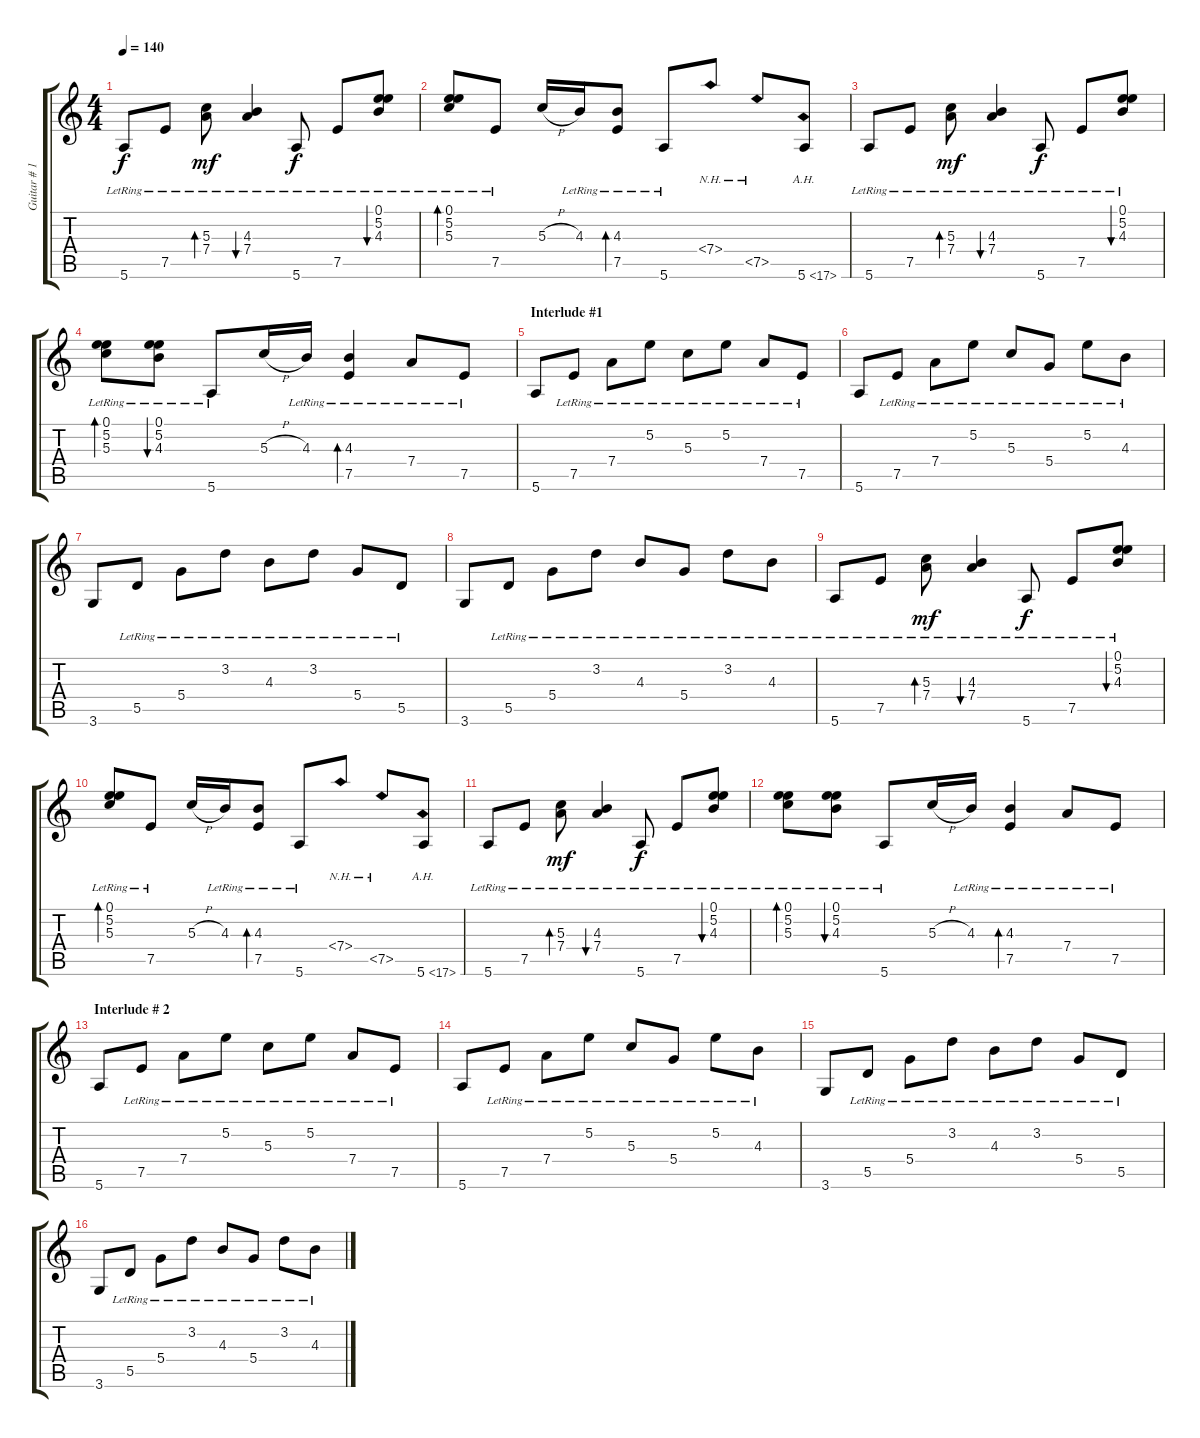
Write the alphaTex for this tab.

\track ("Guitar # 1 - Acoustic" "Guitar # 1") {instrument acousticguitarsteel}
\staff {score tabs}
\tuning (E4 B3 G3 D3 A2 E2) {hide}
\ts (4 4)
\tempo 140
\clef g2
\ks c
5.6{lr}.8{dy f} 7.5{lr}.8 (5.3{lr} 7.4{lr}).8{bd 60 dy mf} (4.3{lr} 7.4{lr}).4{bu 60} 5.6{lr}.8{dy f} 7.5{lr}.8 (0.1{lr} 5.2{lr} 4.3{lr}).8{bu 60} |
(0.1{lr} 5.2{lr} 5.3{lr}).8{bd 60} 7.5{lr}.8 5.3{h}.16 4.3{lr}.16 (4.3{lr} 7.5{lr}).8{bd 60} 5.6{lr}.8 7.4{nh}.8 7.5{nh}.8 5.6{ah 12}.8 |
5.6{lr}.8 7.5{lr}.8 (5.3{lr} 7.4{lr}).8{bd 60 dy mf} (4.3{lr} 7.4{lr}).4{bu 60} 5.6{lr}.8{dy f} 7.5{lr}.8 (0.1{lr} 5.2{lr} 4.3{lr}).8{bu 60} |
(0.1{lr} 5.2{lr} 5.3{lr}).8{bd 60} (0.1{lr} 5.2{lr} 4.3{lr}).8{bu 60} 5.6{lr}.8 5.3{h}.16 4.3{lr}.16 (4.3{lr} 7.5{lr}).4{bd 60} 7.4{lr}.8 7.5{lr}.8 |
\section ("" "Interlude #1")
5.6.8 7.5{lr}.8 7.4{lr}.8 5.2{lr}.8 5.3{lr}.8 5.2{lr}.8 7.4{lr}.8 7.5{lr}.8 |
5.6.8 7.5{lr}.8 7.4{lr}.8 5.2{lr}.8 5.3{lr}.8 5.4{lr}.8 5.2{lr}.8 4.3{lr}.8 |
3.6.8 5.5{lr}.8 5.4{lr}.8 3.2{lr}.8 4.3{lr}.8 3.2{lr}.8 5.4{lr}.8 5.5{lr}.8 |
3.6.8 5.5{lr}.8 5.4{lr}.8 3.2{lr}.8 4.3{lr}.8 5.4{lr}.8 3.2{lr}.8 4.3{lr}.8 |
5.6{lr}.8 7.5{lr}.8 (5.3{lr} 7.4{lr}).8{bd 60 dy mf} (4.3{lr} 7.4{lr}).4{bu 60} 5.6{lr}.8{dy f} 7.5{lr}.8 (0.1{lr} 5.2{lr} 4.3{lr}).8{bu 60} |
(0.1{lr} 5.2{lr} 5.3{lr}).8{bd 60} 7.5{lr}.8 5.3{h}.16 4.3{lr}.16 (4.3{lr} 7.5{lr}).8{bd 60} 5.6{lr}.8 7.4{nh}.8 7.5{nh}.8 5.6{ah 12}.8 |
5.6{lr}.8 7.5{lr}.8 (5.3{lr} 7.4{lr}).8{bd 60 dy mf} (4.3{lr} 7.4{lr}).4{bu 60} 5.6{lr}.8{dy f} 7.5{lr}.8 (0.1{lr} 5.2{lr} 4.3{lr}).8{bu 60} |
(0.1{lr} 5.2{lr} 5.3{lr}).8{bd 60} (0.1{lr} 5.2{lr} 4.3{lr}).8{bu 60} 5.6{lr}.8 5.3{h}.16 4.3{lr}.16 (4.3{lr} 7.5{lr}).4{bd 60} 7.4{lr}.8 7.5{lr}.8 |
\section ("" "Interlude # 2")
5.6.8 7.5{lr}.8 7.4{lr}.8 5.2{lr}.8 5.3{lr}.8 5.2{lr}.8 7.4{lr}.8 7.5{lr}.8 |
5.6.8 7.5{lr}.8 7.4{lr}.8 5.2{lr}.8 5.3{lr}.8 5.4{lr}.8 5.2{lr}.8 4.3{lr}.8 |
3.6.8 5.5{lr}.8 5.4{lr}.8 3.2{lr}.8 4.3{lr}.8 3.2{lr}.8 5.4{lr}.8 5.5{lr}.8 |
3.6.8 5.5{lr}.8 5.4{lr}.8 3.2{lr}.8 4.3{lr}.8 5.4{lr}.8 3.2{lr}.8 4.3{lr}.8
